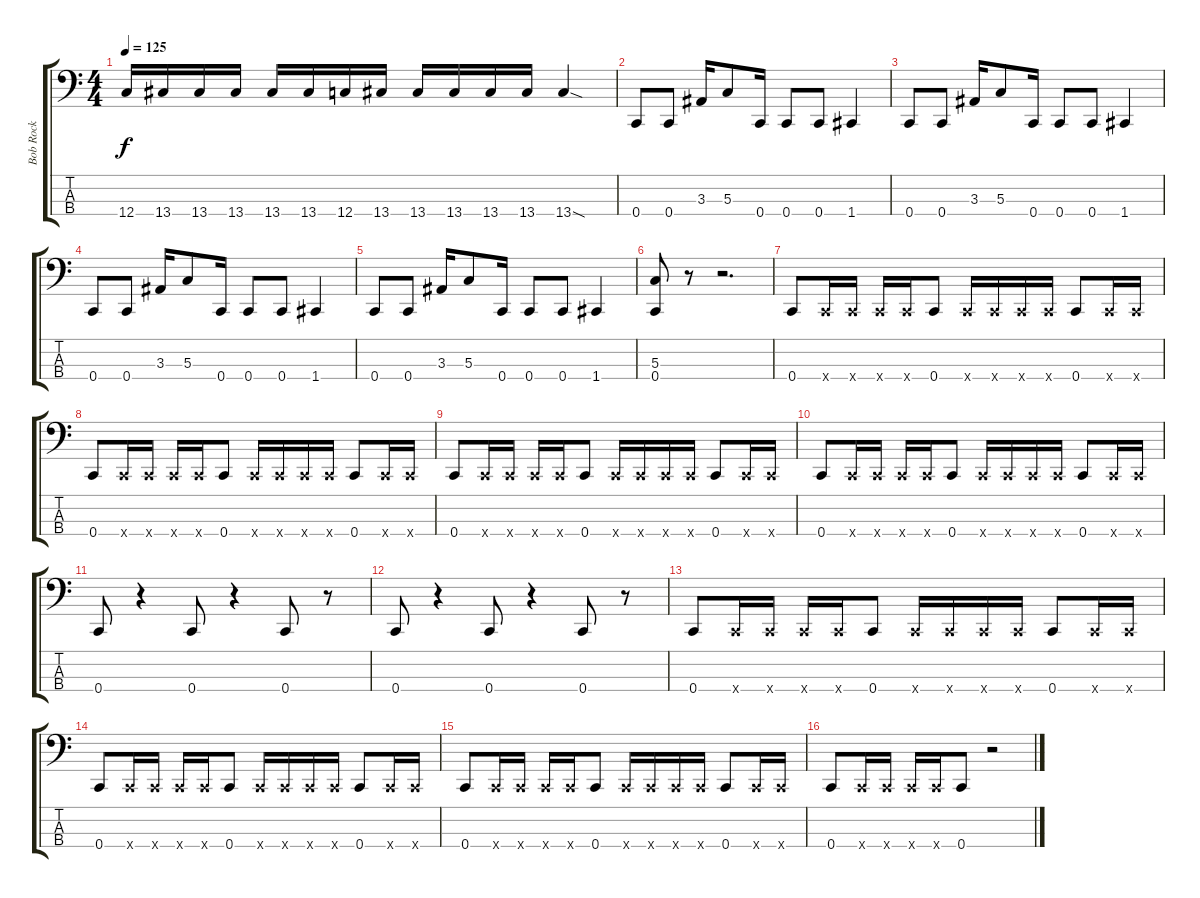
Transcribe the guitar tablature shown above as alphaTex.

\track ("Bob Rock" "Bob Rock") {instrument electricbasspick}
\staff {score tabs}
\tuning (F2 C2 G1 C1) {hide}
\ts (4 4)
\tempo 125
\clef f4
\ks c
12.4.16{dy f} 13.4.16 13.4.16 13.4.16 13.4.16 13.4.16 12.4.16 13.4.16 13.4.16 13.4.16 13.4.16 13.4.16 13.4{sod}.4 |
0.4.8 0.4.8 3.3.16 5.3.8 0.4.16 0.4.8 0.4.8 1.4.4 |
0.4.8 0.4.8 3.3.16 5.3.8 0.4.16 0.4.8 0.4.8 1.4.4 |
0.4.8 0.4.8 3.3.16 5.3.8 0.4.16 0.4.8 0.4.8 1.4.4 |
0.4.8 0.4.8 3.3.16 5.3.8 0.4.16 0.4.8 0.4.8 1.4.4 |
(5.3 0.4).8 r.8 r.2{d} |
0.4.8 0.4{x}.16 0.4{x}.16 0.4{x}.16 0.4{x}.16 0.4.8 0.4{x}.16 0.4{x}.16 0.4{x}.16 0.4{x}.16 0.4.8 0.4{x}.16 0.4{x}.16 |
0.4.8 0.4{x}.16 0.4{x}.16 0.4{x}.16 0.4{x}.16 0.4.8 0.4{x}.16 0.4{x}.16 0.4{x}.16 0.4{x}.16 0.4.8 0.4{x}.16 0.4{x}.16 |
0.4.8 0.4{x}.16 0.4{x}.16 0.4{x}.16 0.4{x}.16 0.4.8 0.4{x}.16 0.4{x}.16 0.4{x}.16 0.4{x}.16 0.4.8 0.4{x}.16 0.4{x}.16 |
0.4.8 0.4{x}.16 0.4{x}.16 0.4{x}.16 0.4{x}.16 0.4.8 0.4{x}.16 0.4{x}.16 0.4{x}.16 0.4{x}.16 0.4.8 0.4{x}.16 0.4{x}.16 |
0.4.8 r.4 0.4.8 r.4 0.4.8 r.8 |
0.4.8 r.4 0.4.8 r.4 0.4.8 r.8 |
0.4.8 0.4{x}.16 0.4{x}.16 0.4{x}.16 0.4{x}.16 0.4.8 0.4{x}.16 0.4{x}.16 0.4{x}.16 0.4{x}.16 0.4.8 0.4{x}.16 0.4{x}.16 |
0.4.8 0.4{x}.16 0.4{x}.16 0.4{x}.16 0.4{x}.16 0.4.8 0.4{x}.16 0.4{x}.16 0.4{x}.16 0.4{x}.16 0.4.8 0.4{x}.16 0.4{x}.16 |
0.4.8 0.4{x}.16 0.4{x}.16 0.4{x}.16 0.4{x}.16 0.4.8 0.4{x}.16 0.4{x}.16 0.4{x}.16 0.4{x}.16 0.4.8 0.4{x}.16 0.4{x}.16 |
0.4.8 0.4{x}.16 0.4{x}.16 0.4{x}.16 0.4{x}.16 0.4.8 r.2
